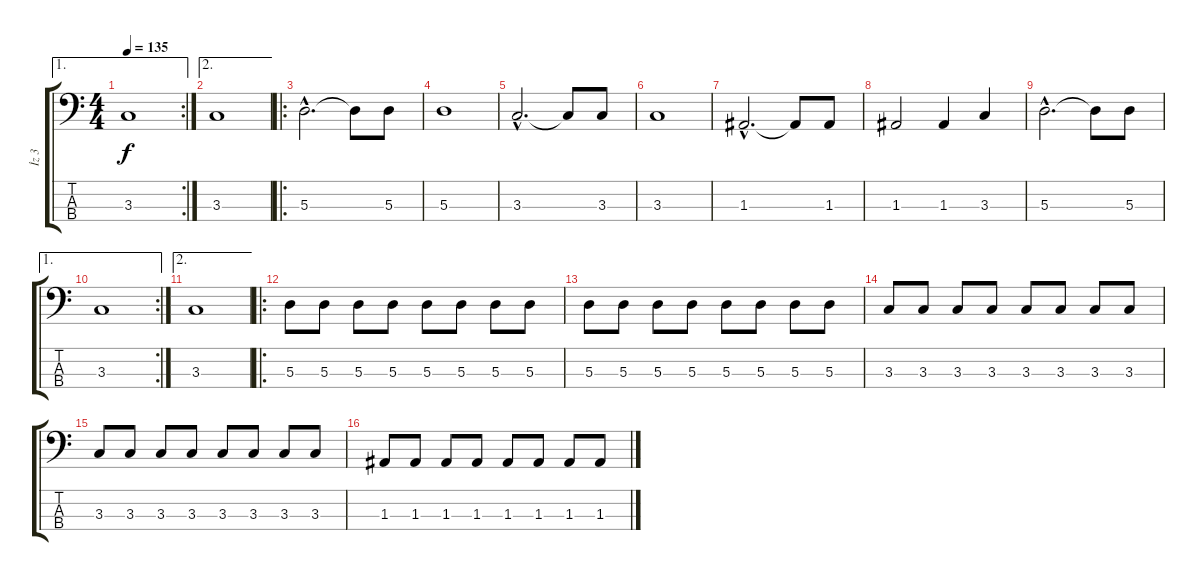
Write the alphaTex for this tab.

\track ("İz 3" "İz 3") {instrument electricbasspick}
\staff {score tabs}
\tuning (G2 D2 A1 E1) {hide}
\ae 1
\rc 2
\ts (4 4)
\tempo 135
\clef f4
\ks c
3.3.1{dy f} |
\ae 2
3.3.1 |
\ro
5.3{hac}.2{d} 5.3{t}.8 5.3.8 |
5.3.1 |
3.3{hac}.2{d} 3.3{t}.8 3.3.8 |
3.3.1 |
1.3{hac}.2{d} 1.3{t}.8 1.3.8 |
1.3.2 1.3.4 3.3.4 |
5.3{hac}.2{d} 5.3{t}.8 5.3.8 |
\ae 1
\rc 2
3.3.1 |
\ae 2
3.3.1 |
\ro
5.3.8 5.3.8 5.3.8 5.3.8 5.3.8 5.3.8 5.3.8 5.3.8 |
5.3.8 5.3.8 5.3.8 5.3.8 5.3.8 5.3.8 5.3.8 5.3.8 |
3.3.8 3.3.8 3.3.8 3.3.8 3.3.8 3.3.8 3.3.8 3.3.8 |
3.3.8 3.3.8 3.3.8 3.3.8 3.3.8 3.3.8 3.3.8 3.3.8 |
1.3.8 1.3.8 1.3.8 1.3.8 1.3.8 1.3.8 1.3.8 1.3.8
